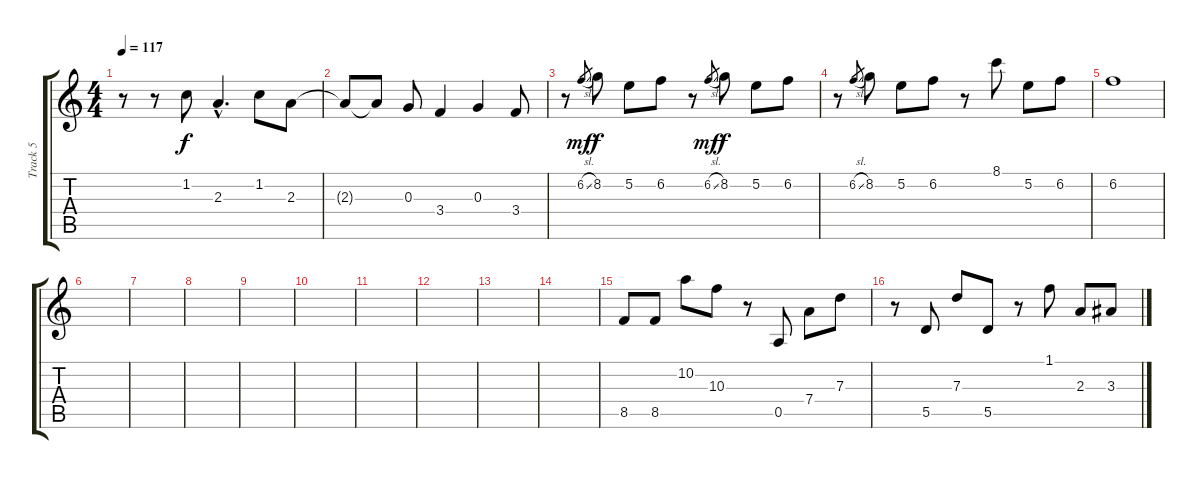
\track ("Track 5" "Track 5") {instrument overdrivenguitar}
\staff {score tabs}
\tuning (E4 B3 G3 D3 A2 E2) {hide}
\ts (4 4)
\tempo 117
\clef g2
\ks c
r.8{dy f} r.8 1.2.8 2.3{hac}.4{d} 1.2.8 2.3.8 |
2.3{t}.8 2.3{t}.8 0.3.8 3.4.4 0.3.4 3.4.8 |
r.8{volume 12} 6.2{sl}.8{gr dy mf} 8.2.8{dy f} 5.2.8 6.2.8 r.8 6.2{sl}.8{gr dy mf} 8.2.8{dy f} 5.2.8 6.2.8 |
r.8 6.2{sl}.8{gr} 8.2.8 5.2.8 6.2.8 r.8 8.1.8 5.2.8 6.2.8 |
6.2.1 |
|
|
|
|
|
|
|
|
|
8.5.8{volume 10} 8.5.8 10.2.8 10.3.8 r.8 0.5.8 7.4.8 7.3.8 |
r.8 5.5.8 7.3.8 5.5.8 r.8 1.1.8 2.3.8 3.3.8
